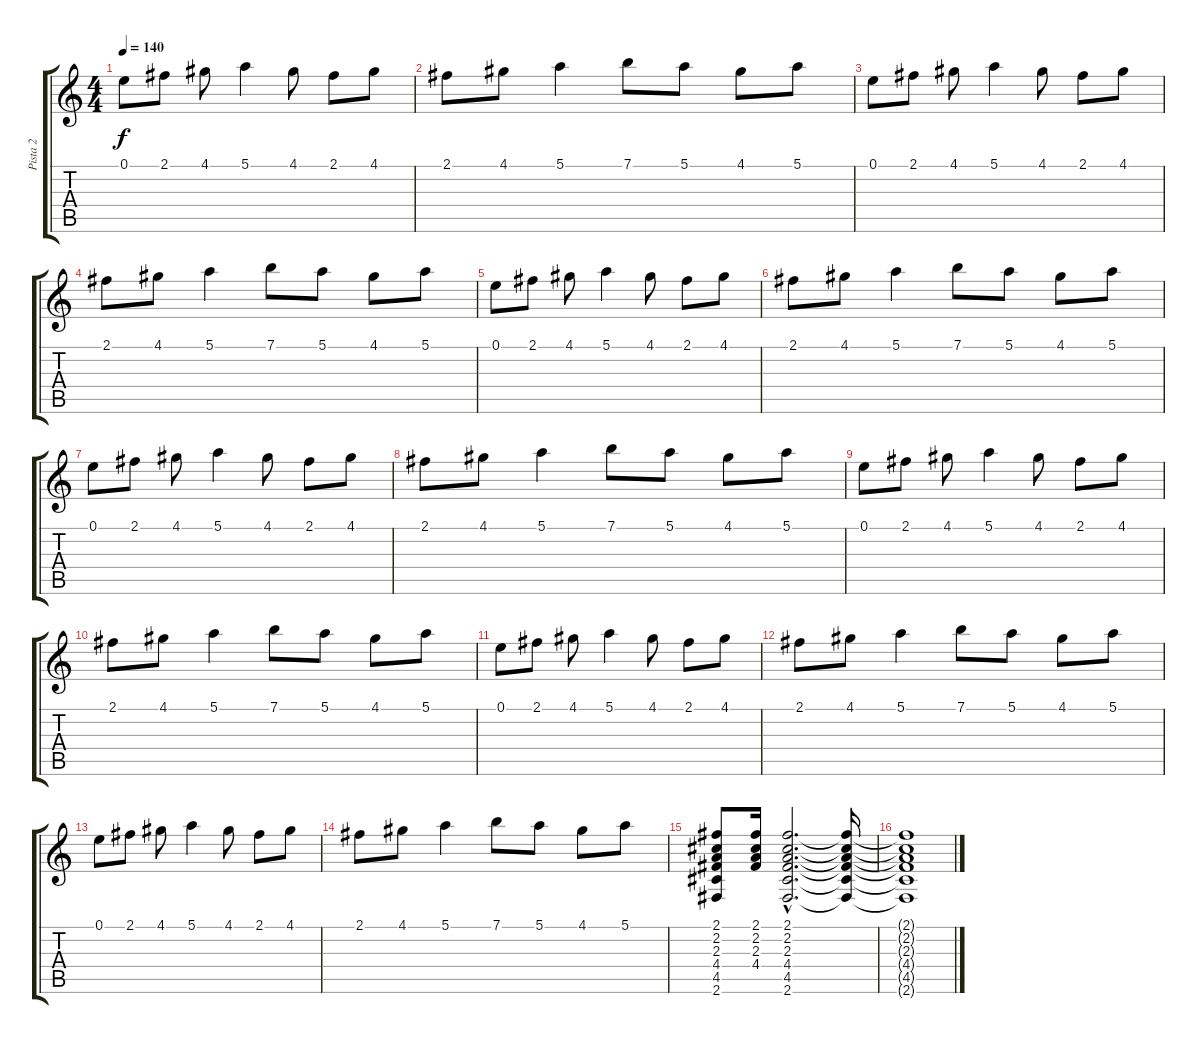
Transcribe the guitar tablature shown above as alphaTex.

\track ("Pista 2" "Pista 2") {instrument electricguitarclean}
\staff {score tabs}
\tuning (E4 B3 G3 D3 A2 E2) {hide}
\ts (4 4)
\tempo 140
\clef g2
\ks c
0.1.8{dy f} 2.1.8 4.1.8 5.1.4 4.1.8 2.1.8 4.1.8 |
2.1.8 4.1.8 5.1.4 7.1.8 5.1.8 4.1.8 5.1.8 |
0.1.8 2.1.8 4.1.8 5.1.4 4.1.8 2.1.8 4.1.8 |
2.1.8 4.1.8 5.1.4 7.1.8 5.1.8 4.1.8 5.1.8 |
0.1.8 2.1.8 4.1.8 5.1.4 4.1.8 2.1.8 4.1.8 |
2.1.8 4.1.8 5.1.4 7.1.8 5.1.8 4.1.8 5.1.8 |
0.1.8 2.1.8 4.1.8 5.1.4 4.1.8 2.1.8 4.1.8 |
2.1.8 4.1.8 5.1.4 7.1.8 5.1.8 4.1.8 5.1.8 |
0.1.8 2.1.8 4.1.8 5.1.4 4.1.8 2.1.8 4.1.8 |
2.1.8 4.1.8 5.1.4 7.1.8 5.1.8 4.1.8 5.1.8 |
0.1.8 2.1.8 4.1.8 5.1.4 4.1.8 2.1.8 4.1.8 |
2.1.8 4.1.8 5.1.4 7.1.8 5.1.8 4.1.8 5.1.8 |
0.1.8 2.1.8 4.1.8 5.1.4 4.1.8 2.1.8 4.1.8 |
2.1.8 4.1.8 5.1.4 7.1.8 5.1.8 4.1.8 5.1.8 |
(2.1 2.2 2.3 4.4 4.5 2.6).8 (2.1 2.2 2.3 4.4).16 (2.1{hac} 2.2{hac} 2.3{hac} 4.4{hac} 4.5{hac} 2.6{hac}).2{d} (2.1{t} 2.2{t} 2.3{t} 4.4{t} 4.5{t} 2.6{t}).16 |
(2.1{t} 2.2{t} 2.3{t} 4.4{t} 4.5{t} 2.6{t}).1
